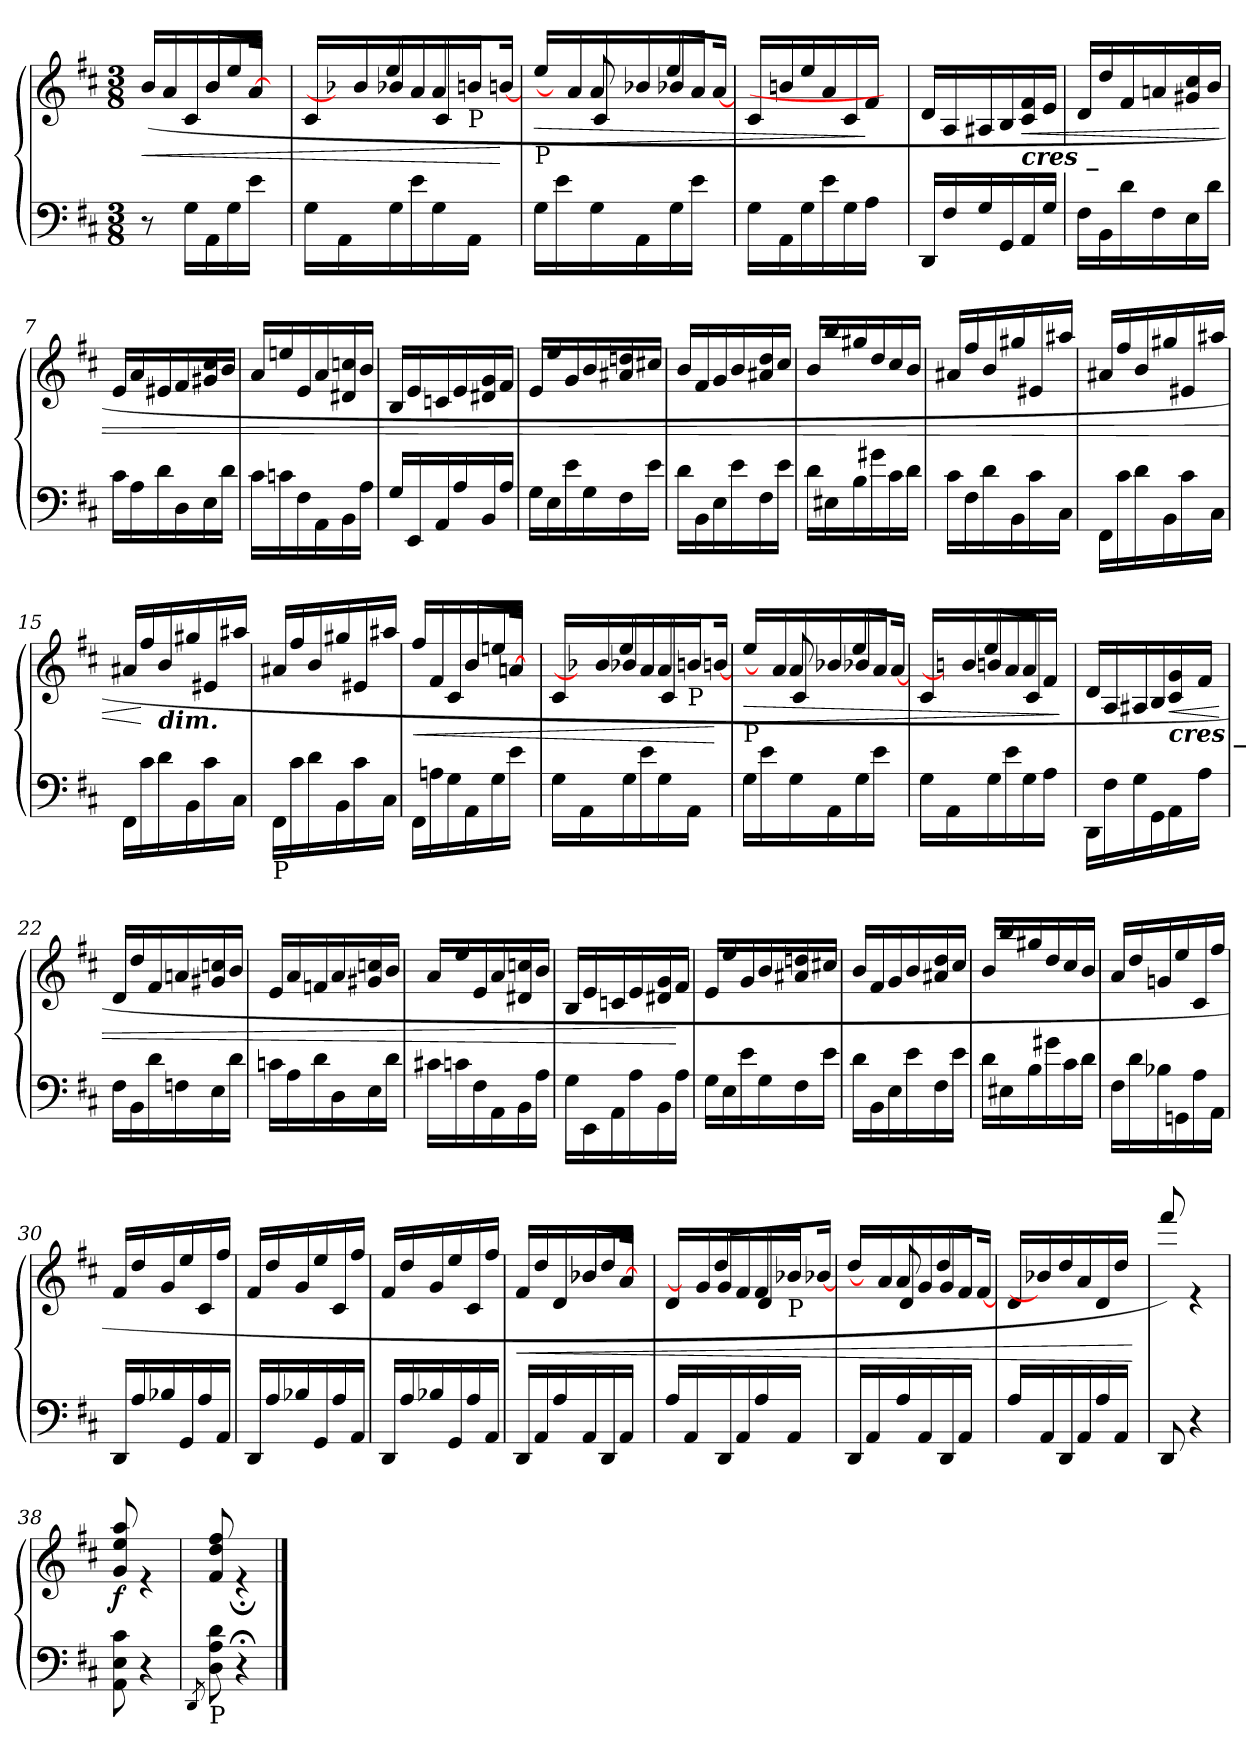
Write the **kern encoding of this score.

**kern	**kern	**dynam
*part1	*part1	*part1
*staff2	*staff1	*staff1/2
*clefF4	*clefG2	*
*k[f#c#]	*k[f#c#]	*
*D:	*D:	*
*M3/8	*M3/8	*
=1	=1	=1
!	!LO:TX:b:t=P	!
!	!	!LO:HP:b
*	*^	*
8r	8.ryy	(>16b/LL	<
.	.	16a/	.
16G\LL	.	16c#/	.
16AA\	8b/L	16b/	.
16G\	.	16ee/	.
16e\JJ	[16a/J	16a/JJ	.
16ryy	16ryy	16ryy	.
=2	=2	=2	=2
16G\LL	16ryy	16c#/LL	.
16AA\	16a/J]	16b-/	.
16G\	8b-X/L	16ee/	.
16e\	.	16a/	.
16G\	8a/	16c#/	.
!	!	!LO:TX:b:t=P	!
16AA\JJ	.	16b/JJ	.
16ryy	[16bn/J	16ryy	[
=3	=3	=3	=3
!	!LO:TX:b:t=P	!	!
!	!	!	!LO:HP:b
*	*	*^	*
16G\LL	16ryy	4ryy	16ee/LL	>
16e\	16b/J]	.	16a/	.
16G\	8a/	.	16c#/	.
16AA\	.	.	16b-/	.
16G\	8b-X/L	8ryy	16ee/	.
16e\JJ	.	.	16a/JJ	.
16ryy	[16a/J	16ryy	16ryy	.
*	*	*v	*v	*
=4	=4	=4	=4
16G\LL	4.ryy	16c#/LL	.
16AA\	.	16bn/	.
16G\	.	16ee/	.
16e\	.	16a/	.
16G\	.	16c#/	.
16A\JJ	.	16f#/JJ	]
16ryy	16a/J]	16ryy	.
=5	=5	=5	=5
16DD/LL	4.ryy	16d/LL	.
16F#/	.	16A/	.
16G/	.	16A#X/	.
16GG/	.	16B/	.
!	!	!LO:TX:b:Bi:t=cres _	!
!	!	!	!LO:HP:b
16AA/	.	16c#/ 16f#/	<
16G/JJ	.	16e/JJ	.
!!LO:LB:g=z	!!
=6	=6	=6	=6
16F#\LL	4.ryy	16d/LL	.
16BB\	.	16dd/	.
16d\	.	16f#/	.
16F#\	.	16an/	.
16E\	.	16g#X/ 16cc#/	.
16d\JJ	.	16b/JJ	.
=7	=7	=7	=7
16c#\LL	4.ryy	16e/LL	.
16A\	.	16a/	.
16d\	.	16e#X/	.
16D\	.	16f#/	.
16E\	.	16g#X/ 16cc#/	.
16d\JJ	.	16b/JJ	.
=8	=8	=8	=8
16c#\LL	4.ryy	16a/LL	.
16cn\	.	16een/	.
16F#\	.	16e/	.
16AA\	.	16a/	.
16BB\	.	16d#X/ 16ccn/	.
16A\JJ	.	16b/JJ	.
=9	=9	=9	=9
16G/LL	4.ryy	16B/LL	.
16EE/	.	16e/	.
16AA/	.	16cn/	.
16A/	.	16e/	.
16BB/	.	16d#X/ 16g/	.
16A/JJ	.	16f#/JJ	.
=10	=10	=10	=10
16G\LL	4.ryy	16e/LL	.
16E\	.	16ee/	.
16e\	.	16g/	.
16G\	.	16b/	.
16F#\	.	16a#X/ 16ddn/	.
16e\JJ	.	16cc#X/JJ	.
=11	=11	=11	=11
16d\LL	4.ryy	16b/LL	.
16BB\	.	16f#/	.
16E\	.	16g/	.
16e\	.	16b/	.
16F#\	.	16a#X/ 16dd/	.
16e\JJ	.	16cc#/JJ	.
!!LO:LB:g=z	!!
=12	=12	=12	=12
16d\LL	4.ryy	16b/LL	.
16E#X\	.	16bb/	.
16B\	.	16gg#X/	.
16g#X\	.	16dd/	.
16c#\	.	16cc#/	.
16d\JJ	.	16b/JJ	.
=13	=13	=13	=13
16c#\LL	4.ryy	16a#X/LL	.
16F#\	.	16ff#/	.
16d\	.	16b/	.
16BB\	.	16gg#X/	.
16c#\	.	16e#X/	.
16C#\JJ	.	16aa#X/JJ	.
=14	=14	=14	=14
16FF#\LL	4.ryy	16a#X/LL	.
16c#\	.	16ff#/	.
16d\	.	16b/	.
16BB\	.	16gg#X/	.
16c#\	.	16e#X/	.
16C#\JJ	.	16aa#X/JJ	.
=15	=15	=15	=15
16FF#\LL	4.ryy	16a#X/LL	.
16c#\	.	16ff#/	[
!	!	!LO:TX:b:Bi:t=dim.	!
16d\	.	16b/	.
16BB\	.	16gg#X/	.
16c#\	.	16e#X/	.
16C#\JJ	.	16aa#X/JJ	.
=16	=16	=16	=16
!LO:TX:b:t=P	!	!	!
16FF#\LL	4.ryy	16a#X/LL	.
16c#\	.	16ff#/	.
16d\	.	16b/	.
16BB\	.	16gg#X/	.
16c#\	.	16e#X/	.
16C#\JJ	.	16aa#X/JJ	.
!!LO:LB:g=z	!!
=17	=17	=17	=17
!	!	!	!LO:HP:b
16FF#\LL	8.ryy	16ff#/LL	<
16An\	.	16f#/	.
16G\	.	16c#/	.
16AA\	8b/L	16b/	.
16G\	.	16een/	.
16e\JJ	[16an/J	16an/JJ	.
16ryy	16ryy	16ryy	.
=18	=18	=18	=18
16G\LL	16ryy	16c#/LL	.
16AA\	16a/J]	16b-/	.
16G\	8b-X/L	16ee/	.
16e\	.	16a/	.
16G\	8a/	16c#/	.
!	!	!LO:TX:b:t=P	!
16AA\JJ	.	16b/JJ	.
16ryy	[16bn/J	16ryy	[
=19	=19	=19	=19
!	!LO:TX:b:t=P	!	!
!	!	!	!LO:HP:b
*	*	*^	*
16G\LL	16ryy	4ryy	16ee/LL	>
16e\	16b/J]	.	16a/	.
16G\	8a/	.	16c#/	.
16AA\	.	.	16b-/	.
16G\	8b-X/L	8ryy	16ee/	.
16e\JJ	.	.	16a/JJ	.
16ryy	[16a/J	16ryy	16ryy	.
*	*	*v	*v	*
=20	=20	=20	=20
16G\LL	16ryy	16c#/LL	.
16AA\	16a/J]	16bn/	.
16G\	8bn/L	16ee/	.
16e\	.	16a/	.
16G\	8a/J	16c#/	.
16A\JJ	.	16f#/JJ	.
16ryy	16ryy	16ryy	]
=21	=21	=21	=21
16DD\LL	4.ryy	16d/LL	.
16F#\	.	16A/	.
16G\	.	16A#X/	.
16GG\	.	16B/	.
!	!	!LO:TX:b:Bi:t=cres _	!
!	!	!	!LO:HP:b
16AA\	.	16c#/ 16g/	<
16A\JJ	.	16f#/JJ	.
!!LO:PB:g=z	!!
=22	=22	=22	=22
16F#\LL	4.ryy	16d/LL	.
16BB\	.	16dd/	.
16d\	.	16f#/	.
16Fn\	.	16an/	.
16E\	.	16g#X/ 16ccn/	.
16d\JJ	.	16b/JJ	.
=23	=23	=23	=23
16cn\LL	4.ryy	16e/LL	.
16A\	.	16a/	.
16d\	.	16fn/	.
16D\	.	16a/	.
16E\	.	16g#X/ 16ccn/	.
16d\JJ	.	16b/JJ	.
=24	=24	=24	=24
16c#X\LL	4.ryy	16a/LL	.
16cn\	.	16ee/	.
16F#\	.	16e/	.
16AA\	.	16a/	.
16BB\	.	16d#X/ 16ccn/	.
16A\JJ	.	16b/JJ	.
=25	=25	=25	=25
16G\LL	4.ryy	16B/LL	.
16EE\	.	16e/	.
16AA\	.	16cn/	.
16A\	.	16e/	.
16BB\	.	16d#X/ 16g/	.
16A\JJ	.	16f#/JJ	[
=26	=26	=26	=26
16G\LL	4.ryy	16e/LL	.
16E\	.	16ee/	.
16e\	.	16g/	.
16G\	.	16b/	.
16F#\	.	16a#X/ 16ddn/	.
16e\JJ	.	16cc#X/JJ	.
=27	=27	=27	=27
16d\LL	4.ryy	16b/LL	.
16BB\	.	16f#/	.
16E\	.	16g/	.
16e\	.	16b/	.
16F#\	.	16a#X/ 16dd/	.
16e\JJ	.	16cc#/JJ	.
!!LO:LB:g=z	!!
=28	=28	=28	=28
16d\LL	4.ryy	16b/LL	.
16E#X\	.	16bb/	.
16B\	.	16gg#X/	.
16g#X\	.	16dd/	.
16c#\	.	16cc#/	.
16d\JJ	.	16b/JJ	.
=29	=29	=29	=29
16F#\LL	4.ryy	16a/LL	.
16d\	.	16dd/	.
16B-X\	.	16gn/	.
16GGn\	.	16ee/	.
16A\	.	16c#/	.
16AA\JJ	.	16ff#/JJ	.
=30	=30	=30	=30
16DD/LL	4.ryy	16f#/LL	.
16A/	.	16dd/	.
16B-X/	.	16g/	.
16GG/	.	16ee/	.
16A/	.	16c#/	.
16AA/JJ	.	16ff#/JJ	.
=31	=31	=31	=31
16DD/LL	4.ryy	16f#/LL	.
16A/	.	16dd/	.
16B-X/	.	16g/	.
16GG/	.	16ee/	.
16A/	.	16c#/	.
16AA/JJ	.	16ff#/JJ	.
=32	=32	=32	=32
16DD/LL	4.ryy	16f#/LL	.
16A/	.	16dd/	.
16B-X/	.	16g/	.
16GG/	.	16ee/	.
16A/	.	16c#/	.
16AA/JJ	.	16ff#/JJ	.
=33	=33	=33	=33
!	!	!	!LO:HP:b
16DD/LL	8.ryy	16f#/LL	<
16AA/	.	16dd/	.
16A/	.	16d/	.
16AA/	8b-X/L	16b-/	.
16DD/	.	16dd/	.
16AA/JJ	[16a/J	16a/JJ	.
16ryy	16ryy	16ryy	.
!!LO:LB:g=z	!!
=34	=34	=34	=34
16A/LL	16ryy	16d/LL	.
16AA/	16a/J]	16g/	.
16DD/	8g/L	16dd/	.
16AA/	.	16f#/	.
16A/	8f#/	16d/	.
!	!	!LO:TX:b:t=P	!
16AA/JJ	.	16b-/JJ	.
16ryy	[16b-X/J	16ryy	.
=35	=35	=35	=35
16DD/LL	16ryy	16dd/LL	.
16AA/	16b-/J]	16a/	.
16A/	8a/	16d/	.
16AA/	.	16g/	.
16DD/	8g/L	16dd/	.
16AA/JJ	.	16f#/JJ	.
16ryy	[16f#/J	16ryy	.
=36	=36	=36	=36
16A/LL	16ryy	16d/LL	.
16AA/	16f#/J]	16b-X/	.
16DD/	4ryy	16dd/	.
16AA/	.	16a/	.
16A/	.	16d/	.
16AA/JJ	.	16dd/JJ	.
16ryy	16ryy	16ryy	[
=37	=37	=37	=37
8DD/	4.ryy	8fff#/)	.
4r	.	4r	.
=38	=38	=38	=38
!	!	!	!LO:DY:b
8AA\ 8E\ 8c#\	4.ryy	8g/ 8ee/ 8aa/	f
4r	.	4r	.
=39	=39	=39	=39
8qDD/	.	.	.
!LO:TX:b:t=P	!	!	!
8D\ 8A\ 8d\	4.ryy	8f#/ 8dd/ 8ff#/	.
4r;	.	4r;	.
*	*v	*v	*
==	==	==
*-	*-	*-
